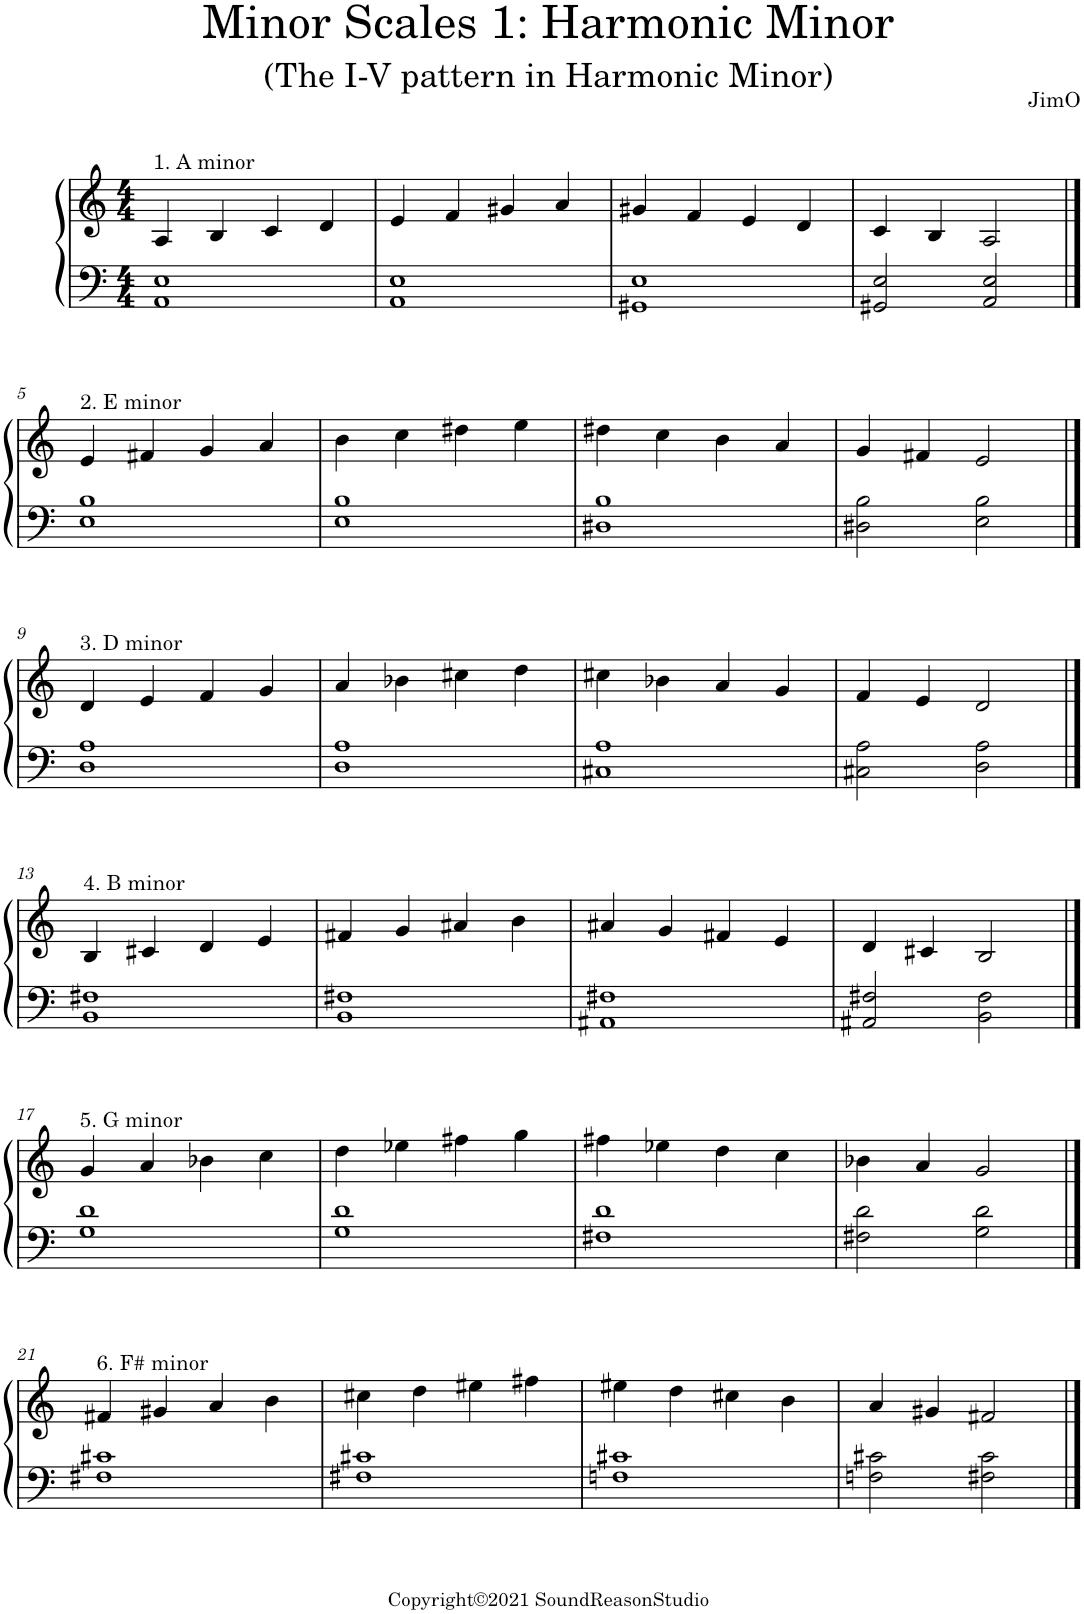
**kern	**kern
*part1	*part1
*staff2	*staff1
*I"Piano	*
*I'Pno.	*
*clefF4	*clefG2
*k[]	*k[]
*M4/4	*M4/4
=1	=1
!	!LO:TX:a:t=1. A minor
1AA 1E	4A/
.	4B/
.	4c/
.	4d/
=2	=2
1AA 1E	4e/
.	4f/
.	4g#X/
.	4a/
=3	=3
1GG#X 1E	4g#X/
.	4f/
.	4e/
.	4d/
=4	=4
2GG#X/ 2E/	4c/
.	4B/
2AA/ 2E/	2A/
!!LO:LB:g=z
==5	==5
!	!LO:TX:a:t=2. E minor
1E 1B	4e/
.	4f#X/
.	4g/
.	4a/
=6	=6
1E 1B	4b\
.	4cc\
.	4dd#X\
.	4ee\
=7	=7
1D#X 1B	4dd#X\
.	4cc\
.	4b\
.	4a/
=8	=8
2D#X\ 2B\	4g/
.	4f#X/
2E\ 2B\	2e/
!!LO:LB:g=z
==9	==9
!	!LO:TX:a:t=3. D minor
1D 1A	4d/
.	4e/
.	4f/
.	4g/
=10	=10
1D 1A	4a/
.	4b-X\
.	4cc#X\
.	4dd\
=11	=11
1C#X 1A	4cc#X\
.	4b-X\
.	4a/
.	4g/
=12	=12
2C#X\ 2A\	4f/
.	4e/
2D\ 2A\	2d/
!!LO:LB:g=z
==13	==13
!	!LO:TX:a:t=4. B minor
1BB 1F#X	4B/
.	4c#X/
.	4d/
.	4e/
=14	=14
1BB 1F#X	4f#X/
.	4g/
.	4a#X/
.	4b\
=15	=15
1AA#X 1F#X	4a#X/
.	4g/
.	4f#X/
.	4e/
=16	=16
2AA#X/ 2F#X/	4d/
.	4c#X/
2BB\ 2F#\	2B/
!!LO:LB:g=z
==17	==17
!	!LO:TX:a:t=5. G minor
1G 1d	4g/
.	4a/
.	4b-X\
.	4cc\
=18	=18
1G 1d	4dd\
.	4ee-X\
.	4ff#X\
.	4gg\
=19	=19
1F#X 1d	4ff#X\
.	4ee-X\
.	4dd\
.	4cc\
=20	=20
2F#X\ 2d\	4b-X\
.	4a/
2G\ 2d\	2g/
!!LO:LB:g=z
==21	==21
!	!LO:TX:a:t=6. F# minor
1F#X 1c#X	4f#X/
.	4g#X/
.	4a/
.	4b\
=22	=22
1F#X 1c#X	4cc#X\
.	4dd\
.	4ee#X\
.	4ff#X\
=23	=23
1Fn 1c#X	4ee#X\
.	4dd\
.	4cc#X\
.	4b\
=24	=24
2Fn\ 2c#X\	4a/
.	4g#X/
2F#X\ 2c#\	2f#X/
==	==
*-	*-
